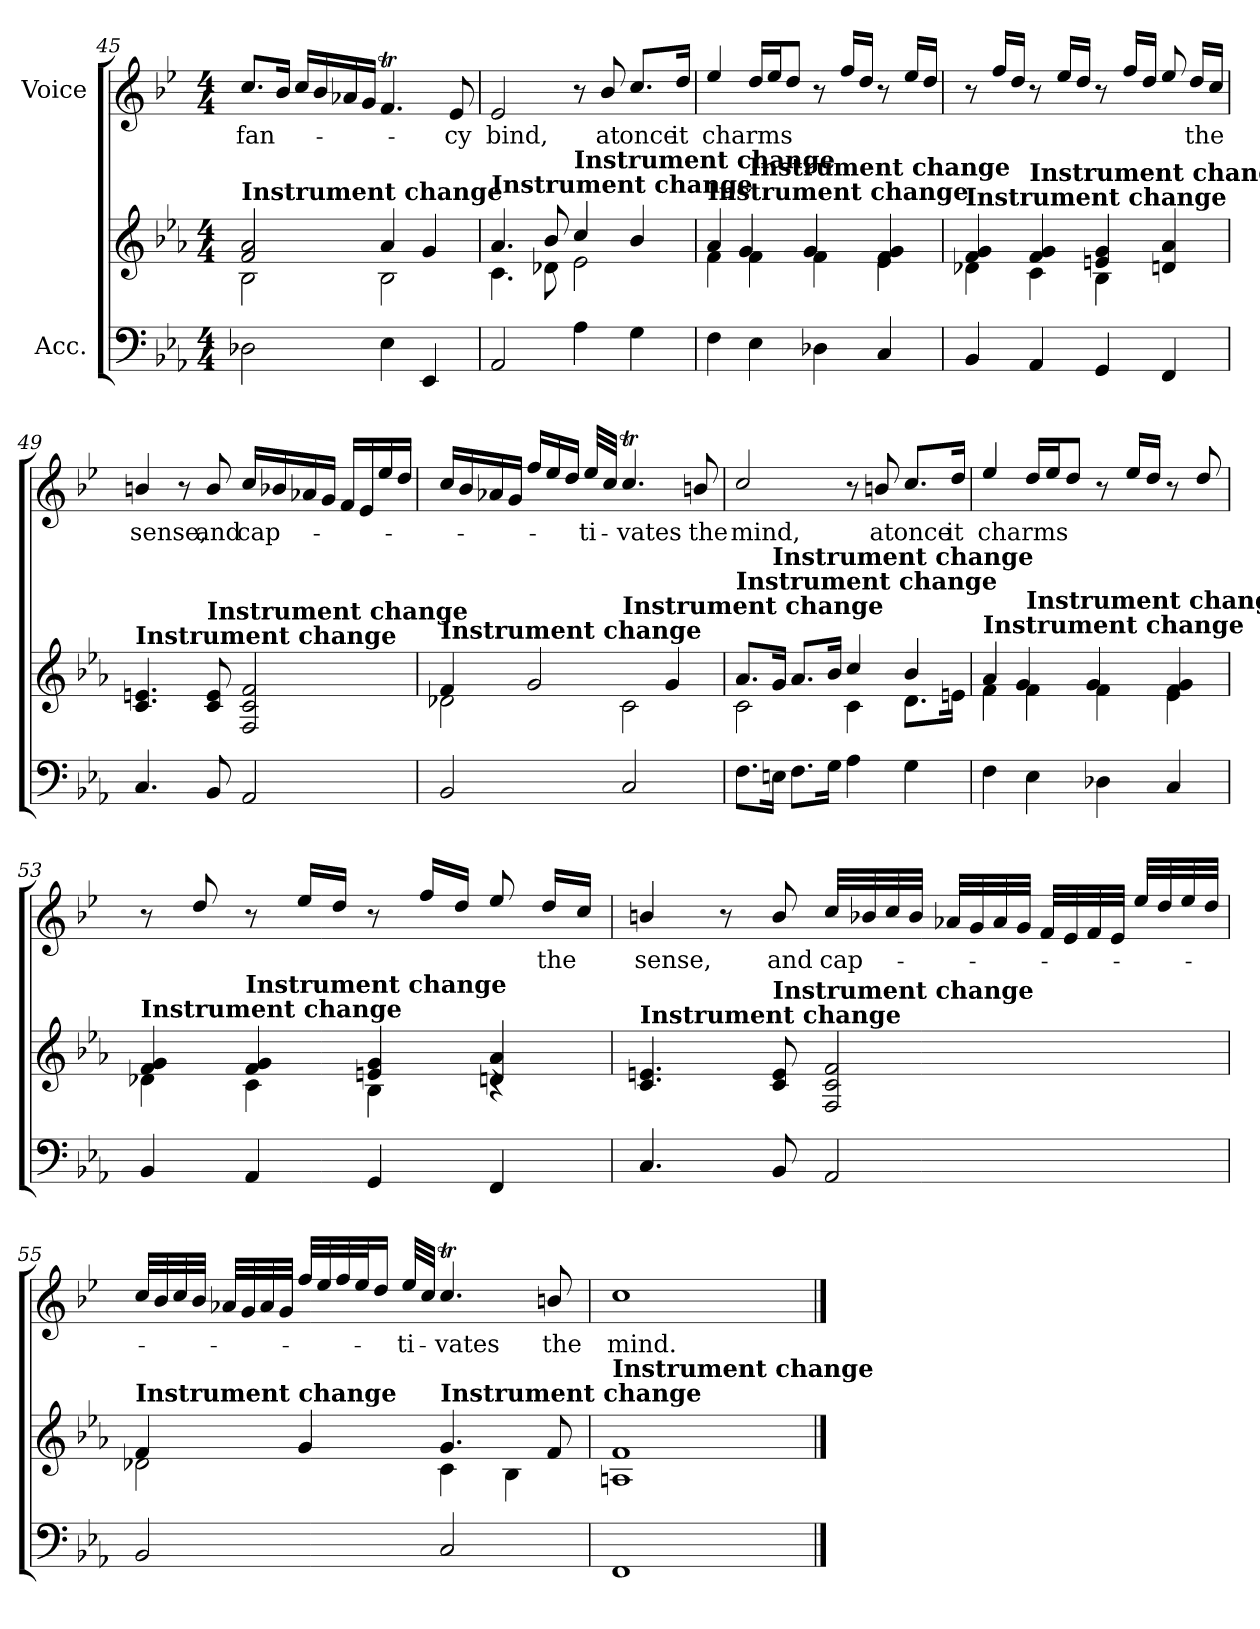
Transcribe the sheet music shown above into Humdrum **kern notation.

**kern	**kern	**kern	**text
*part2	*part2	*part1	*part1
*staff3	*staff2	*staff1	*staff1
*I"Acc.	*	*I"Voice	*
*clefF4	*clefG2	*clefG2	*
*	*	*ITrd4c7	*
*k[b-e-a-]	*k[b-e-a-]	*k[b-e-a-]	*
*E-:	*E-:	*E-:	*
*M4/4	*M4/4	*M4/4	*
=45	=45	=45	=45
*	*^	*	*
!	!LO:TX:a:B:t=Instrument change	!	!	!
!	!	!	!	!LO:LY:b
2D-X\	2f/ 2a-/	2B-\	8.f/L	fan-
.	.	.	16e-/Jk	.
.	.	.	16f/LL	.
.	.	.	16e-/	.
.	.	.	16d-X/	.
.	.	.	16c/JJ	.
4E-\	2B-\	4a-/	4.B-T/	.
4EE-/	.	4g/	.	.
!	!	!	!	!LO:LY:b
.	.	.	8A-/	-cy
=46	=46	=46	=46	=46
!	!LO:TX:a:B:t=Instrument change	!	!	!
!	!	!	!	!LO:LY:b
2AA-/	4.c\	4.a-/	2A-/	bind,
.	8d-X\	8b-/	.	.
!	!LO:TX:a:B:t=Instrument change	!	!	!
4A-\	2e-\	4cc/	8r	.
!	!	!	!	!LO:LY:b
.	.	.	8e-/	at
!	!	!	!	!LO:LY:b
4G\	.	4b-/	8.f/L	once
!	!	!	!	!LO:LY:b
.	.	.	16g/Jk	it
!!LO:PB:g=z
=47	=47	=47	=47	=47
!	!LO:TX:a:B:t=Instrument change	!	!	!
!	!	!	!	!LO:LY:b
4F\	4f\	4a-/	4a-/	charms
!	!LO:TX:a:B:t=Instrument change	!	!	!
4E-\	4f\	4g/	16g/LL	.
.	.	.	16a-/J	.
.	.	.	8g/J	.
4D-X\	4f\	4g/	8r	.
.	.	.	16b-/LL	.
.	.	.	16g/JJ	.
4C/	4e-\	4f/ 4g/	8r	.
.	.	.	16a-/LL	.
.	.	.	16g/JJ	.
=48	=48	=48	=48	=48
!	!LO:TX:a:B:t=Instrument change	!	!	!
4BB-/	4d-X\	4f/ 4g/	8r	.
.	.	.	16b-/LL	.
.	.	.	16g/JJ	.
!	!LO:TX:a:B:t=Instrument change	!	!	!
4AA-/	4c\	4f/ 4g/	8r	.
.	.	.	16a-/LL	.
.	.	.	16g/JJ	.
4GG/	4B-\	4en/ 4g/	8r	.
.	.	.	16b-/LL	.
.	.	.	16g/JJ	.
4FF/	4dn/ 4a-/	4ryy	8a-/	.
!	!	!	!	!LO:LY:b
.	.	.	16g/LL	the
.	.	.	16f/JJ	.
*	*v	*v	*	*
=49	=49	=49	=49
!	!LO:TX:a:B:t=Instrument change	!	!
!	!	!	!LO:LY:b
4.C/	4.c/ 4.en/	4en/	sense,
.	.	8r	.
!	!LO:TX:a:B:t=Instrument change	!	!
!	!	!	!LO:LY:b
8BB-/	8c/ 8e/	8e/	and
!	!	!	!LO:LY:b
2AA-/	2F/ 2c/ 2f/	16f/LL	cap-
.	.	16e-X/	.
.	.	16d-X/	.
.	.	16c/JJ	.
.	.	16B-/LL	.
.	.	16A-/	.
.	.	16a-/	.
.	.	16g/JJ	.
!!LO:LB:g=z
=50	=50	=50	=50
*	*^	*	*
!	!LO:TX:a:B:t=Instrument change	!	!	!
2BB-/	2d-X\	4f/	16f/LL	.
.	.	.	16e-/	.
.	.	.	16d-X/	.
.	.	.	16c/JJ	.
.	.	2g/	16b-/LL	.
.	.	.	16a-/	.
.	.	.	16g/JJ	.
!	!	!	!	!LO:LY:b
.	.	.	32a-/LLL	-ti-
.	.	.	32f/JJJ	.
!	!LO:TX:a:B:t=Instrument change	!	!	!
!	!	!	!	!LO:LY:b
2C/	2c\	.	4.fT/	-vates
.	.	4g/	.	.
!	!	!	!	!LO:LY:b
.	.	.	8en/	the
=51	=51	=51	=51	=51
!	!LO:TX:a:B:t=Instrument change	!	!	!
!	!	!	!	!LO:LY:b
8.F\L	2c\	8.a-/L	2f/	mind,
!	!	!LO:TX:a:B:t=Instrument change	!	!
16En\Jk	.	16g/Jk	.	.
8.F\L	.	8.a-/L	.	.
16G\Jk	.	16b-/Jk	.	.
4A-\	4c\	4cc/	8r	.
!	!	!	!	!LO:LY:b
.	.	.	8en/	at
!	!	!	!	!LO:LY:b
4G\	8.d\L	4b-/	8.f/L	once
!	!	!	!	!LO:LY:b
.	16en\Jk	.	16g/Jk	it
=52	=52	=52	=52	=52
!	!LO:TX:a:B:t=Instrument change	!	!	!
!	!	!	!	!LO:LY:b
4F\	4f\	4a-/	4a-/	charms
!	!LO:TX:a:B:t=Instrument change	!	!	!
4E-\	4f\	4g/	16g/LL	.
.	.	.	16a-/J	.
.	.	.	8g/J	.
4D-X\	4f\	4g/	8r	.
.	.	.	16a-/LL	.
.	.	.	16g/JJ	.
4C/	4e-\	4f/ 4g/	8r	.
.	.	.	8g/	.
!!LO:LB:g=z
=53	=53	=53	=53	=53
!	!LO:TX:a:B:t=Instrument change	!	!	!
4BB-/	4d-X\	4f/ 4g/	8r	.
.	.	.	8g/	.
!	!LO:TX:a:B:t=Instrument change	!	!	!
4AA-/	4c\	4f/ 4g/	8r	.
.	.	.	16a-/LL	.
.	.	.	16g/JJ	.
4GG/	4B-\	4en/ 4g/	8r	.
.	.	.	16b-/LL	.
.	.	.	16g/JJ	.
4FF/	4dn/ 4a-/	4rc	8a-/	.
!	!	!	!	!LO:LY:b
.	.	.	16g/LL	the
.	.	.	16f/JJ	.
*	*v	*v	*	*
=54	=54	=54	=54
!	!LO:TX:a:B:t=Instrument change	!	!
!	!	!	!LO:LY:b
4.C/	4.c/ 4.en/	4en/	sense,
.	.	8r	.
!	!LO:TX:a:B:t=Instrument change	!	!
!	!	!	!LO:LY:b
8BB-/	8c/ 8e/	8e/	and
!	!	!	!LO:LY:b
2AA-/	2F/ 2c/ 2f/	32f/LLL	cap-
.	.	32e-X/	.
.	.	32f/	.
.	.	32e-/JJJ	.
.	.	32d-X/LLL	.
.	.	32c/	.
.	.	32d-/	.
.	.	32c/JJJ	.
.	.	32B-/LLL	.
.	.	32A-/	.
.	.	32B-/	.
.	.	32A-/JJJ	.
.	.	32a-/LLL	.
.	.	32g/	.
.	.	32a-/	.
.	.	32g/JJJ	.
!!LO:PB:g=z
=55	=55	=55	=55
*	*^	*	*
!	!LO:TX:a:B:t=Instrument change	!	!	!
2BB-/	2d-X\	4f/	32f/LLL	.
.	.	.	32e-/	.
.	.	.	32f/	.
.	.	.	32e-/JJJ	.
.	.	.	32d-X/LLL	.
.	.	.	32c/	.
.	.	.	32d-/	.
.	.	.	32c/JJJ	.
.	.	4g/	32b-/LLL	.
.	.	.	32a-/	.
.	.	.	32b-/	.
.	.	.	32a-/J	.
.	.	.	16g/JJ	.
!	!	!	!	!LO:LY:b
.	.	.	32a-/LLL	-ti-
.	.	.	32f/JJJ	.
!	!LO:TX:a:B:t=Instrument change	!	!	!
!	!	!	!	!LO:LY:b
2C/	4c\	4.g/	4.fT/	-vates
.	4B-\	.	.	.
!	!	!	!	!LO:LY:b
.	.	8f/	8en/	the
=56	=56	=56	=56	=56
!	!LO:TX:a:B:t=Instrument change	!	!	!
!	!	!	!	!LO:LY:b
1FF	1An	1f	1f	mind.
*	*v	*v	*	*
==	==	==	==
*-	*-	*-	*-
